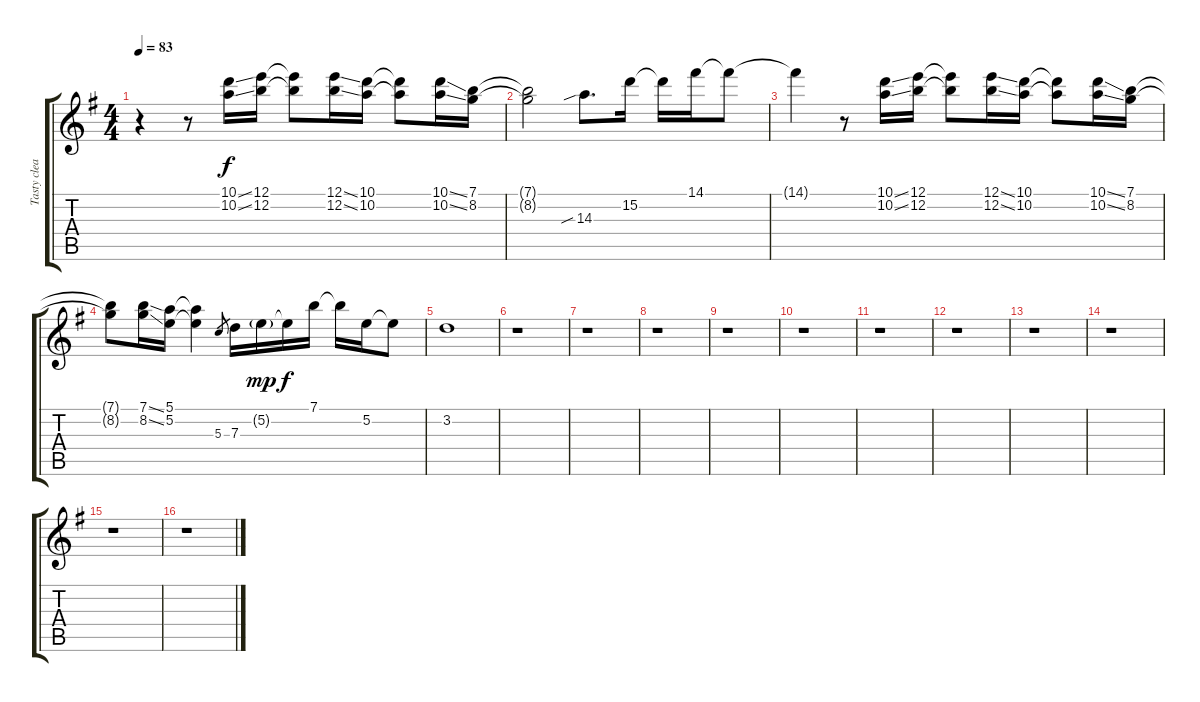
\track ("Tasty clean electric" "Tasty clea") {instrument electricguitarclean}
\staff {score tabs}
\tuning (E4 B3 G3 D3 A2 E2) {hide}
\ts (4 4)
\tempo 83
\clef g2
\ks g
r.4{dy f instrument electricguitarclean} r.8 (10.1{ss} 10.2{ss}).16 (12.1 12.2).16 (12.1{t} 12.2{t}).8 (12.1{ss} 12.2{ss}).16 (10.1 10.2).16 (10.1{t} 10.2{t}).8 (10.1{ss} 10.2{ss}).16 (7.1 8.2).16 |
(7.1{t} 8.2{t}).2 14.3{sib}.8{d} 15.2.16 15.2{t}.16 14.1.16 14.1{t}.8 |
14.1{t}.4 r.8 (10.1{ss} 10.2{ss}).16 (12.1 12.2).16 (12.1{t} 12.2{t}).8 (12.1{ss} 12.2{ss}).16 (10.1 10.2).16 (10.1{t} 10.2{t}).8 (10.1{ss} 10.2{ss}).16 (7.1 8.2).16 |
(7.1{t} 8.2{t}).8 (7.1{ss} 8.2{ss}).16 (5.1 5.2).16 (5.1{t} 5.2{t}).4 5.3.8{gr} 7.3.16 5.2{g}.16{dy mp} 5.2{t}.16{dy f} 7.1.16 7.1{t}.16 5.2.16 5.2{t}.8 |
3.2.1 |
r.1 |
r.1 |
r.1 |
r.1 |
r.1 |
r.1 |
r.1 |
r.1 |
r.1 |
r.1 |
r.1
